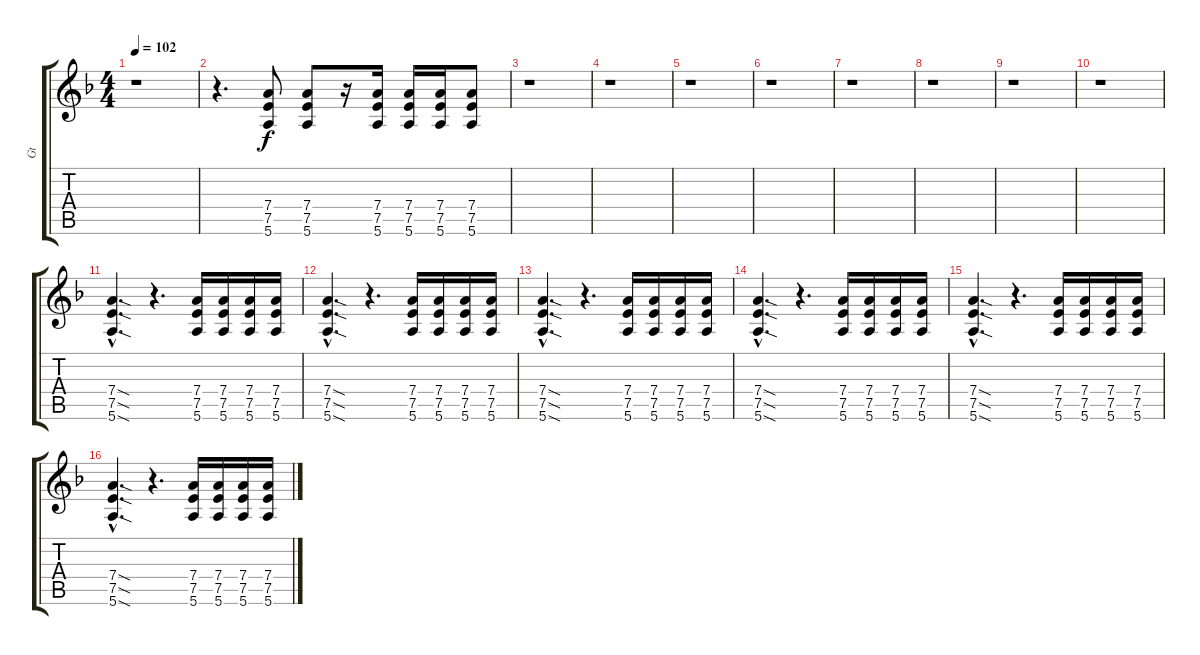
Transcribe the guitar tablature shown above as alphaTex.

\track ("Gt" "Gt") {instrument overdrivenguitar}
\staff {score tabs}
\tuning (E4 B3 G3 D3 A2 E2) {hide}
\ts (4 4)
\tempo 102
\clef g2
\ks f
r.1{dy f} |
r.4{d} (7.4 7.5 5.6).8 (7.4 7.5 5.6).8 r.16 (7.4 7.5 5.6).16 (7.4 7.5 5.6).16 (7.4 7.5 5.6).16 (7.4 7.5 5.6).8 |
r.1 |
r.1 |
r.1 |
r.1 |
r.1 |
r.1 |
r.1 |
r.1 |
(7.4{sod hac} 7.5{sod hac} 5.6{sod hac}).4{d} r.4{d} (7.4 7.5 5.6).16 (7.4 7.5 5.6).16 (7.4 7.5 5.6).16 (7.4 7.5 5.6).16 |
(7.4{sod hac} 7.5{sod hac} 5.6{sod hac}).4{d} r.4{d} (7.4 7.5 5.6).16 (7.4 7.5 5.6).16 (7.4 7.5 5.6).16 (7.4 7.5 5.6).16 |
(7.4{sod hac} 7.5{sod hac} 5.6{sod hac}).4{d} r.4{d} (7.4 7.5 5.6).16 (7.4 7.5 5.6).16 (7.4 7.5 5.6).16 (7.4 7.5 5.6).16 |
(7.4{sod hac} 7.5{sod hac} 5.6{sod hac}).4{d} r.4{d} (7.4 7.5 5.6).16 (7.4 7.5 5.6).16 (7.4 7.5 5.6).16 (7.4 7.5 5.6).16 |
(7.4{sod hac} 7.5{sod hac} 5.6{sod hac}).4{d} r.4{d} (7.4 7.5 5.6).16 (7.4 7.5 5.6).16 (7.4 7.5 5.6).16 (7.4 7.5 5.6).16 |
(7.4{sod hac} 7.5{sod hac} 5.6{sod hac}).4{d} r.4{d} (7.4 7.5 5.6).16 (7.4 7.5 5.6).16 (7.4 7.5 5.6).16 (7.4 7.5 5.6).16
